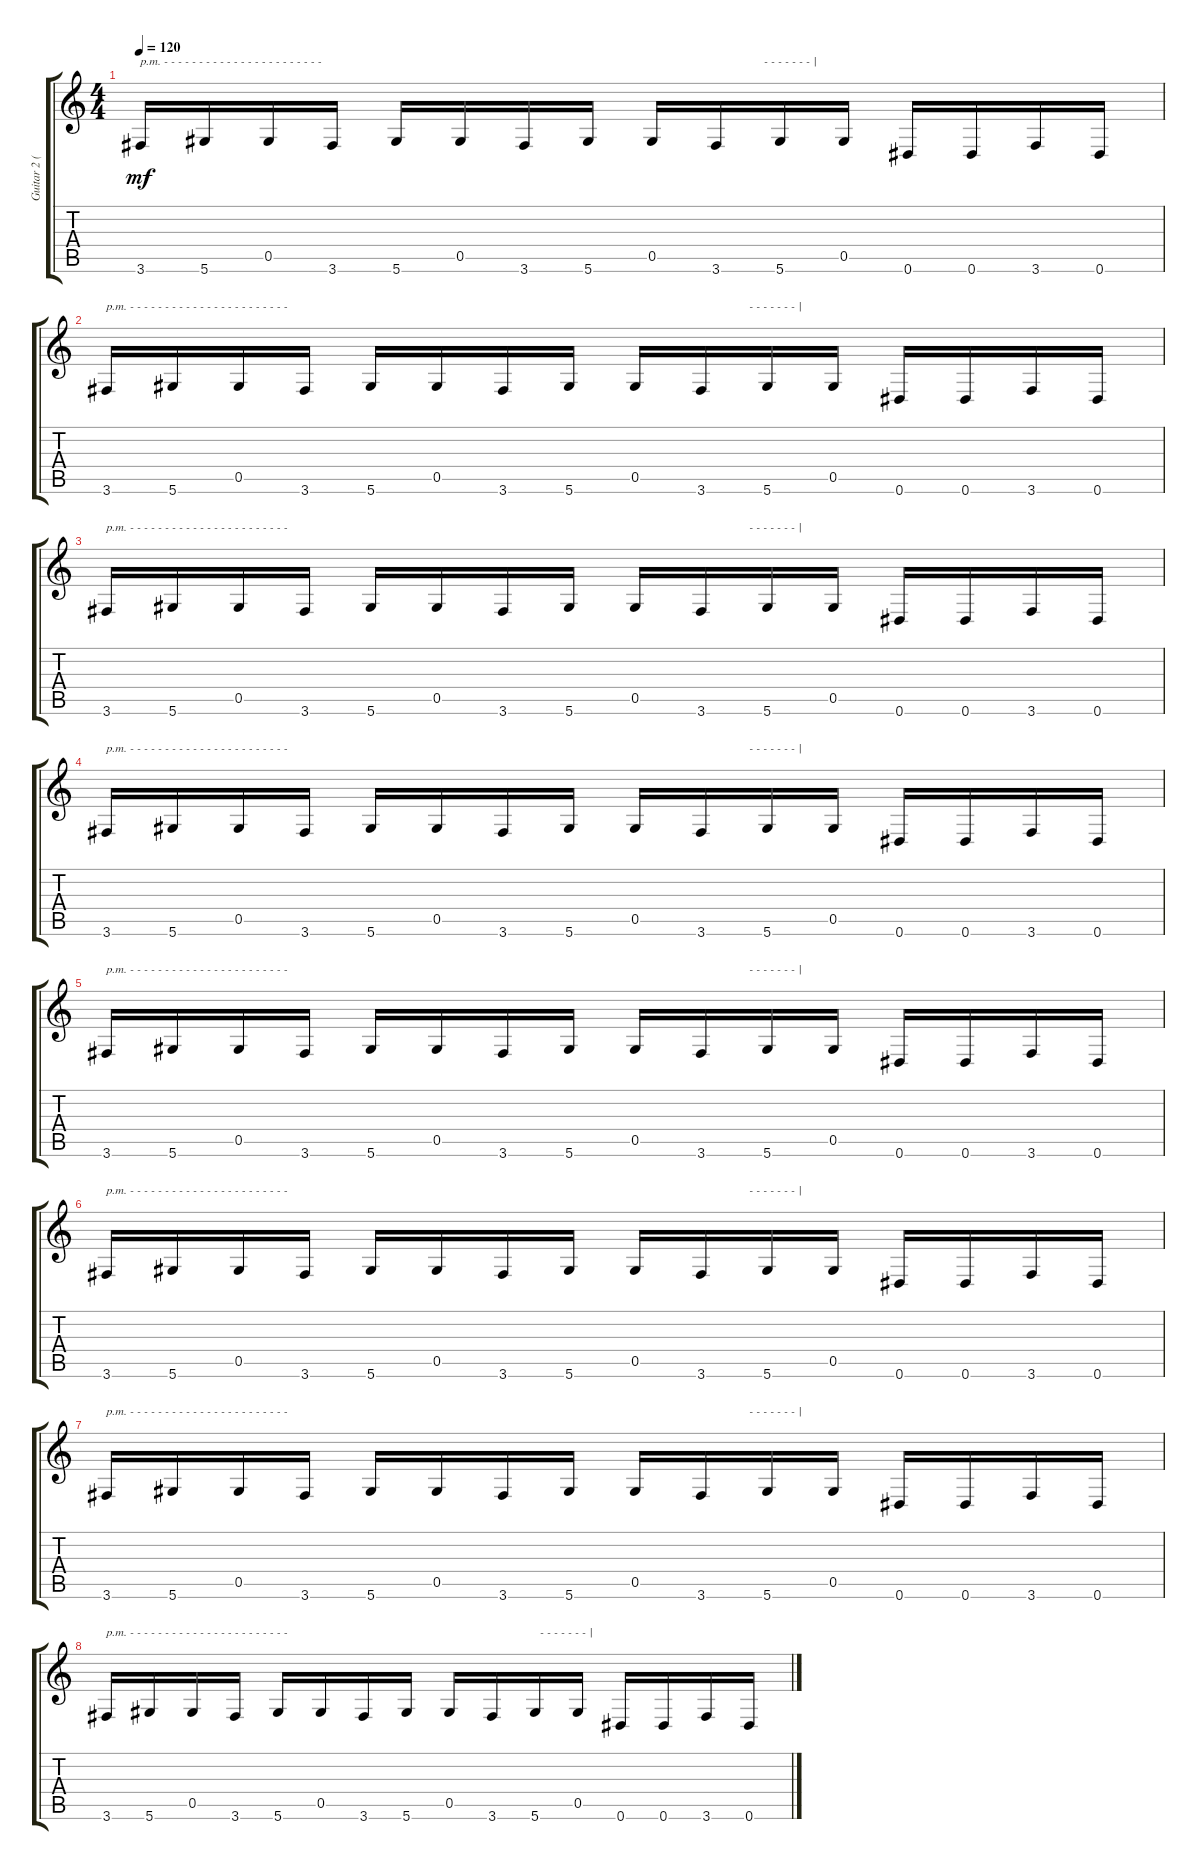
\track ("Guitar 2 (Slash)" "Guitar 2 (") {instrument overdrivenguitar}
\staff {score tabs}
\tuning (Eb4 Bb3 Gb3 Db3 Ab2 Eb2) {hide}
\ts (4 4)
\tempo 120
\clef g2
\ks c
3.6.16{txt "p.m. - - - - - - - - - - - - - - - - - - - - - - -" dy mf} 5.6.16 0.5.16 3.6.16 5.6.16 0.5.16 3.6.16 5.6.16 0.5.16 3.6.16{txt "                - - - - - - - |"} 5.6.16 0.5.16 0.6.16 0.6.16 3.6.16 0.6.16 |
3.6.16{txt "p.m. - - - - - - - - - - - - - - - - - - - - - - -"} 5.6.16 0.5.16 3.6.16 5.6.16 0.5.16 3.6.16 5.6.16 0.5.16 3.6.16{txt "                - - - - - - - |"} 5.6.16 0.5.16 0.6.16 0.6.16 3.6.16 0.6.16 |
3.6.16{txt "p.m. - - - - - - - - - - - - - - - - - - - - - - -"} 5.6.16 0.5.16 3.6.16 5.6.16 0.5.16 3.6.16 5.6.16 0.5.16 3.6.16{txt "                - - - - - - - |"} 5.6.16 0.5.16 0.6.16 0.6.16 3.6.16 0.6.16 |
3.6.16{txt "p.m. - - - - - - - - - - - - - - - - - - - - - - -"} 5.6.16 0.5.16 3.6.16 5.6.16 0.5.16 3.6.16 5.6.16 0.5.16 3.6.16{txt "                - - - - - - - |"} 5.6.16 0.5.16 0.6.16 0.6.16 3.6.16 0.6.16 |
3.6.16{txt "p.m. - - - - - - - - - - - - - - - - - - - - - - -"} 5.6.16 0.5.16 3.6.16 5.6.16 0.5.16 3.6.16 5.6.16 0.5.16 3.6.16{txt "                - - - - - - - |"} 5.6.16 0.5.16 0.6.16 0.6.16 3.6.16 0.6.16 |
3.6.16{txt "p.m. - - - - - - - - - - - - - - - - - - - - - - -"} 5.6.16 0.5.16 3.6.16 5.6.16 0.5.16 3.6.16 5.6.16 0.5.16 3.6.16{txt "                - - - - - - - |"} 5.6.16 0.5.16 0.6.16 0.6.16 3.6.16 0.6.16 |
3.6.16{txt "p.m. - - - - - - - - - - - - - - - - - - - - - - -"} 5.6.16 0.5.16 3.6.16 5.6.16 0.5.16 3.6.16 5.6.16 0.5.16 3.6.16{txt "                - - - - - - - |"} 5.6.16 0.5.16 0.6.16 0.6.16 3.6.16 0.6.16 |
3.6.16{txt "p.m. - - - - - - - - - - - - - - - - - - - - - - -"} 5.6.16 0.5.16 3.6.16 5.6.16 0.5.16 3.6.16 5.6.16 0.5.16 3.6.16{txt "                - - - - - - - |"} 5.6.16 0.5.16 0.6.16 0.6.16 3.6.16 0.6.16
